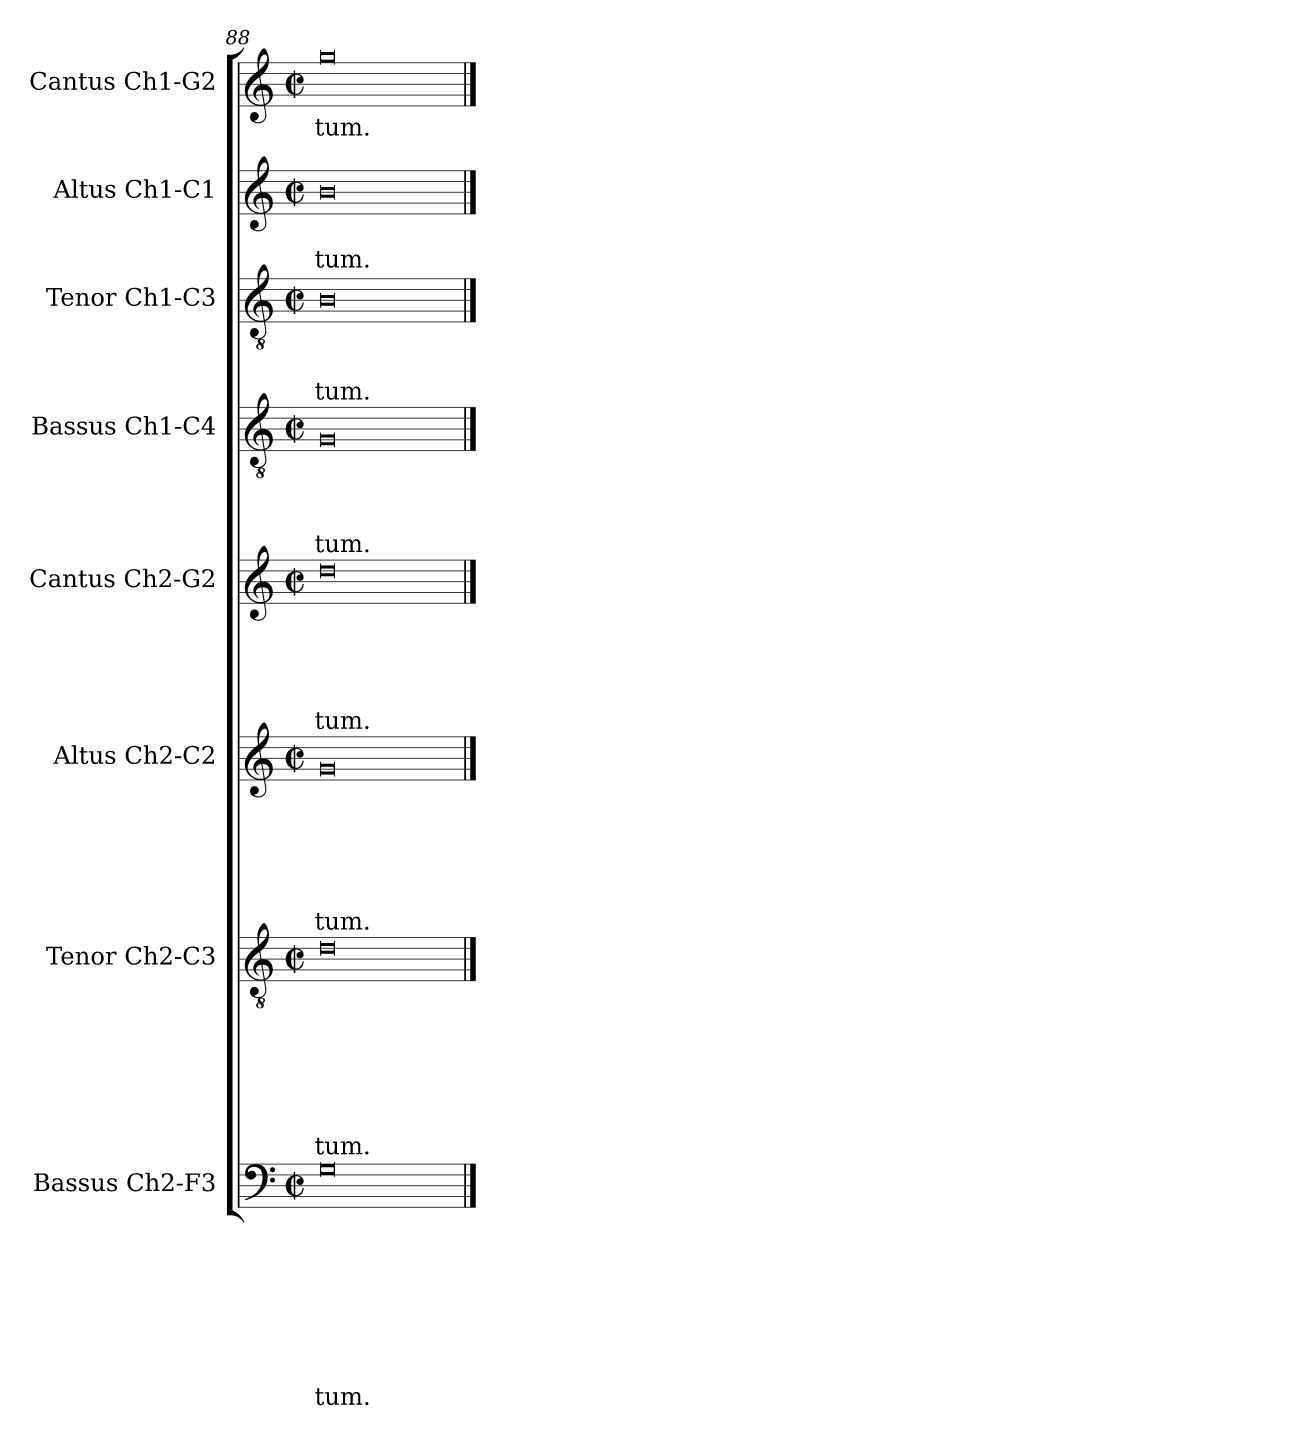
**kern	**text	**text	**text	**text	**text	**text	**text	**text	**kern	**text	**text	**text	**text	**text	**text	**text	**kern	**text	**text	**text	**text	**text	**text	**kern	**text	**text	**text	**text	**text	**kern	**text	**text	**text	**text	**kern	**text	**text	**text	**kern	**text	**text	**kern	**text
*part8	*part8	*part8	*part8	*part8	*part8	*part8	*part8	*part8	*part7	*part7	*part7	*part7	*part7	*part7	*part7	*part7	*part6	*part6	*part6	*part6	*part6	*part6	*part6	*part5	*part5	*part5	*part5	*part5	*part5	*part4	*part4	*part4	*part4	*part4	*part3	*part3	*part3	*part3	*part2	*part2	*part2	*part1	*part1
*staff8	*staff8	*staff8	*staff8	*staff8	*staff8	*staff8	*staff8	*staff8	*staff7	*staff7	*staff7	*staff7	*staff7	*staff7	*staff7	*staff7	*staff6	*staff6	*staff6	*staff6	*staff6	*staff6	*staff6	*staff5	*staff5	*staff5	*staff5	*staff5	*staff5	*staff4	*staff4	*staff4	*staff4	*staff4	*staff3	*staff3	*staff3	*staff3	*staff2	*staff2	*staff2	*staff1	*staff1
*I"Bassus Ch2-F3	*	*	*	*	*	*	*	*	*I"Tenor Ch2-C3	*	*	*	*	*	*	*	*I"Altus Ch2-C2	*	*	*	*	*	*	*I"Cantus Ch2-G2	*	*	*	*	*	*I"Bassus Ch1-C4	*	*	*	*	*I"Tenor Ch1-C3	*	*	*	*I"Altus Ch1-C1	*	*	*I"Cantus Ch1-G2	*
*I'B2	*	*	*	*	*	*	*	*	*I'T2	*	*	*	*	*	*	*	*I'A2	*	*	*	*	*	*	*I'C2	*	*	*	*	*	*I'B	*	*	*	*	*I'T	*	*	*	*I'A	*	*	*I'C	*
*clefF4	*	*	*	*	*	*	*	*	*clefGv2	*	*	*	*	*	*	*	*clefG2	*	*	*	*	*	*	*clefG2	*	*	*	*	*	*clefGv2	*	*	*	*	*clefGv2	*	*	*	*clefG2	*	*	*clefG2	*
*k[]	*	*	*	*	*	*	*	*	*k[]	*	*	*	*	*	*	*	*k[]	*	*	*	*	*	*	*k[]	*	*	*	*	*	*k[]	*	*	*	*	*k[]	*	*	*	*k[]	*	*	*k[]	*
*C:	*	*	*	*	*	*	*	*	*C:	*	*	*	*	*	*	*	*C:	*	*	*	*	*	*	*C:	*	*	*	*	*	*C:	*	*	*	*	*C:	*	*	*	*C:	*	*	*C:	*
*M2/2	*	*	*	*	*	*	*	*	*M2/2	*	*	*	*	*	*	*	*M2/2	*	*	*	*	*	*	*M2/2	*	*	*	*	*	*M2/2	*	*	*	*	*M2/2	*	*	*	*M2/2	*	*	*M2/2	*
*met(c|)	*	*	*	*	*	*	*	*	*met(c|)	*	*	*	*	*	*	*	*met(c|)	*	*	*	*	*	*	*met(c|)	*	*	*	*	*	*met(c|)	*	*	*	*	*met(c|)	*	*	*	*met(c|)	*	*	*met(c|)	*
=88	=88	=88	=88	=88	=88	=88	=88	=88	=88	=88	=88	=88	=88	=88	=88	=88	=88	=88	=88	=88	=88	=88	=88	=88	=88	=88	=88	=88	=88	=88	=88	=88	=88	=88	=88	=88	=88	=88	=88	=88	=88	=88	=88
!	!	!	!	!	!	!	!	!LO:LY:b	!	!	!	!	!	!	!	!LO:LY:b	!	!	!	!	!	!	!LO:LY:b	!	!	!	!	!	!LO:LY:b	!	!	!	!	!LO:LY:b	!	!	!	!LO:LY:b	!	!	!LO:LY:b	!	!LO:LY:b
0G	.	.	.	.	.	.	.	-tum.	0d	.	.	.	.	.	.	-tum.	0g	.	.	.	.	.	-tum.	0dd	.	.	.	.	-tum.	0G	.	.	.	-tum.	0B	.	.	-tum.	0b	.	-tum.	0gg	-tum.
==	==	==	==	==	==	==	==	==	==	==	==	==	==	==	==	==	==	==	==	==	==	==	==	==	==	==	==	==	==	==	==	==	==	==	==	==	==	==	==	==	==	==	==
*-	*-	*-	*-	*-	*-	*-	*-	*-	*-	*-	*-	*-	*-	*-	*-	*-	*-	*-	*-	*-	*-	*-	*-	*-	*-	*-	*-	*-	*-	*-	*-	*-	*-	*-	*-	*-	*-	*-	*-	*-	*-	*-	*-
